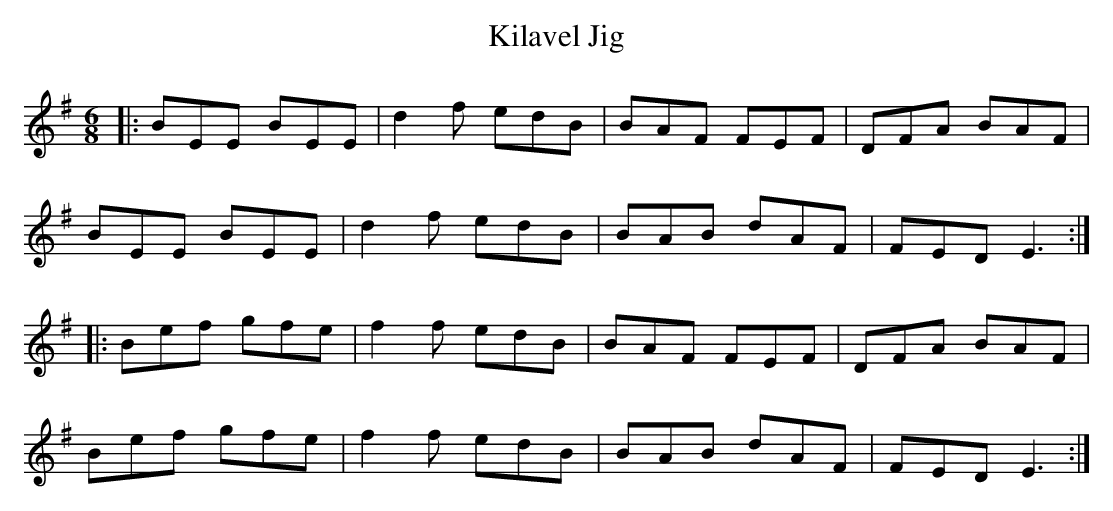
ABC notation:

X:1
T:Kilavel Jig
M:6/8
L:1/8
K:G
|:BEE BEE|d2f edB|BAF FEF|DFA BAF|!
BEE BEE|d2f edB|BAB dAF|FED E3:|!
|:Bef gfe|f2f edB|BAF FEF|DFA BAF|!
Bef gfe|f2f edB|BAB dAF|FED E3:|!
